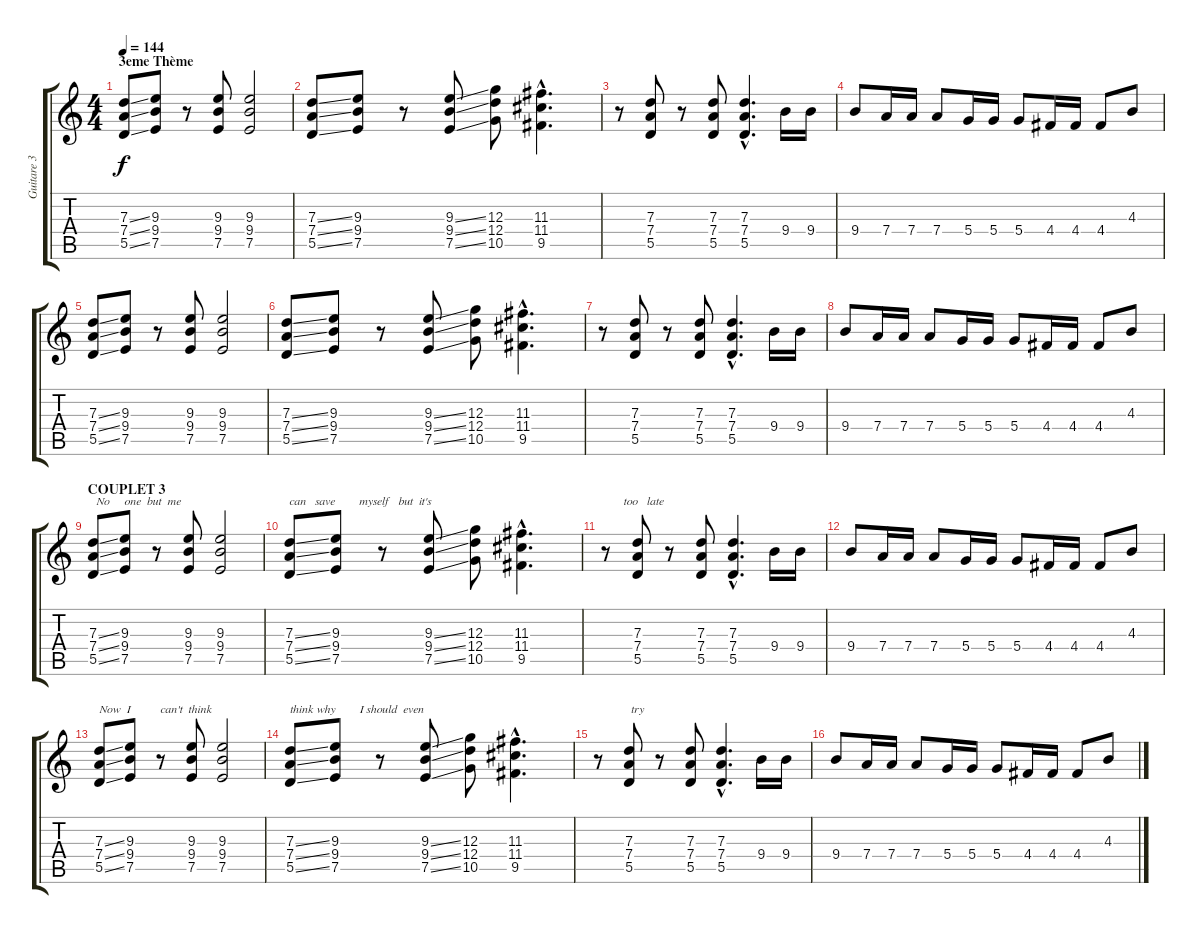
\track ("Guitare 3 ( Electrique )" "Guitare 3 ") {instrument distortionguitar}
\staff {score tabs}
\tuning (E4 B3 G3 D3 A2 E2) {hide}
\ts (4 4)
\section ("" "3eme Thème")
\tempo 144
\clef g2
\ks c
(7.3{ss} 7.4{ss} 5.5{ss}).8{dy f} (9.3 9.4 7.5).8 r.8 (9.3 9.4 7.5).8 (9.3 9.4 7.5).2 |
(7.3{ss} 7.4{ss} 5.5{ss}).8 (9.3 9.4 7.5).8 r.8 (9.3{ss} 9.4{ss} 7.5{ss}).8 (12.3 12.4 10.5).8 (11.3{hac} 11.4{hac} 9.5{hac}).4{d} |
r.8 (7.3 7.4 5.5).8 r.8 (7.3 7.4 5.5).8 (7.3{hac} 7.4{hac} 5.5{hac}).4{d} 9.4.16 9.4.16 |
9.4.8 7.4.16 7.4.16 7.4.8 5.4.16 5.4.16 5.4.8 4.4.16 4.4.16 4.4.8 4.3.8 |
(7.3{ss} 7.4{ss} 5.5{ss}).8 (9.3 9.4 7.5).8 r.8 (9.3 9.4 7.5).8 (9.3 9.4 7.5).2 |
(7.3{ss} 7.4{ss} 5.5{ss}).8 (9.3 9.4 7.5).8 r.8 (9.3{ss} 9.4{ss} 7.5{ss}).8 (12.3 12.4 10.5).8 (11.3{hac} 11.4{hac} 9.5{hac}).4{d} |
r.8 (7.3 7.4 5.5).8 r.8 (7.3 7.4 5.5).8 (7.3{hac} 7.4{hac} 5.5{hac}).4{d} 9.4.16 9.4.16 |
9.4.8 7.4.16 7.4.16 7.4.8 5.4.16 5.4.16 5.4.8 4.4.16 4.4.16 4.4.8 4.3.8 |
\section ("" "COUPLET 3")
(7.3{ss} 7.4{ss} 5.5{ss}).8{txt " No     one  but  me"} (9.3 9.4 7.5).8 r.8 (9.3 9.4 7.5).8 (9.3 9.4 7.5).2 |
(7.3{ss} 7.4{ss} 5.5{ss}).8{txt "can   save        myself   but  it's"} (9.3 9.4 7.5).8 r.8 (9.3{ss} 9.4{ss} 7.5{ss}).8 (12.3 12.4 10.5).8 (11.3{hac} 11.4{hac} 9.5{hac}).4{d} |
r.8{txt "      too   late"} (7.3 7.4 5.5).8 r.8 (7.3 7.4 5.5).8 (7.3{hac} 7.4{hac} 5.5{hac}).4{d} 9.4.16 9.4.16 |
9.4.8 7.4.16 7.4.16 7.4.8 5.4.16 5.4.16 5.4.8 4.4.16 4.4.16 4.4.8 4.3.8 |
(7.3{ss} 7.4{ss} 5.5{ss}).8{txt "Now  I          can't  think"} (9.3 9.4 7.5).8 r.8 (9.3 9.4 7.5).8 (9.3 9.4 7.5).2 |
(7.3{ss} 7.4{ss} 5.5{ss}).8{txt "think why        I should  even"} (9.3 9.4 7.5).8 r.8 (9.3{ss} 9.4{ss} 7.5{ss}).8 (12.3 12.4 10.5).8 (11.3{hac} 11.4{hac} 9.5{hac}).4{d} |
r.8{txt "           try"} (7.3 7.4 5.5).8 r.8 (7.3 7.4 5.5).8 (7.3{hac} 7.4{hac} 5.5{hac}).4{d} 9.4.16 9.4.16 |
9.4.8 7.4.16 7.4.16 7.4.8 5.4.16 5.4.16 5.4.8 4.4.16 4.4.16 4.4.8 4.3.8
